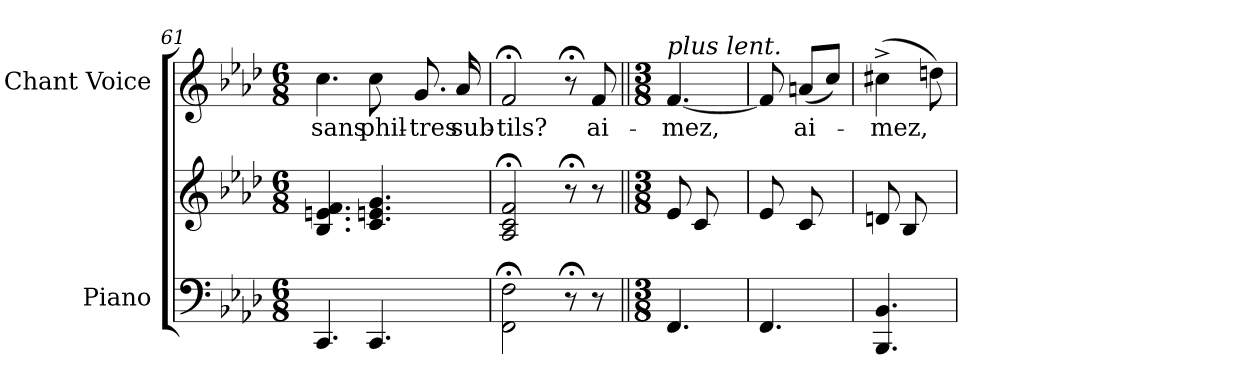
**kern	**kern	**kern	**text
*part2	*part2	*part1	*part1
*staff3	*staff2	*staff1	*staff1
*I"Piano	*	*I"Chant Voice	*
*I'Pno	*	*	*
*clefF4	*clefG2	*clefG2	*
*k[b-e-a-d-]	*k[b-e-a-d-]	*k[b-e-a-d-]	*
*M6/8	*M6/8	*M6/8	*
=61	=61	=61	=61
4.CC/	4.B-/ 4.en/ 4.f/	4.cc\	sans
4.CC/	4.c/ 4.en/ 4.g/	8cc\	phil-
.	.	8.g/	-tres
.	.	16a-/	sub-
=62	=62	=62	=62
2FF\;< 2F\;<	2A-/;< 2c/;< 2f/;<	2f;</	-tils?
8r;<	8r;<	8r;<	.
8r	8r	8f/	ai-
=63||	=63||	=63||	=63||
*M3/8	*M3/8	*M3/8	*
*^	*	*	*
!	!	!	!LO:TX:i:t=plus lent.	!
4ryy	4.FF/	8e-/L	[4.f/	-mez,
.	.	8c/	.	.
8F/J	.	8ryy	.	.
=64	=64	=64	=64	=64
4ryy	4.FF/	8e-/L	8f/]	.
.	.	8c/	(<8an/L	ai-
8F/J	.	8ryy	8cc/J)	.
=65	=65	=65	=65	=65
4ryy	4.BBB-/ 4.BB-/	8dn/L	(4cc#X^\	-mez,
.	.	8B-/	.	.
8F/J	.	8ryy	8ddn\)	.
*v	*v	*	*	*
=	=	=	=
*-	*-	*-	*-
